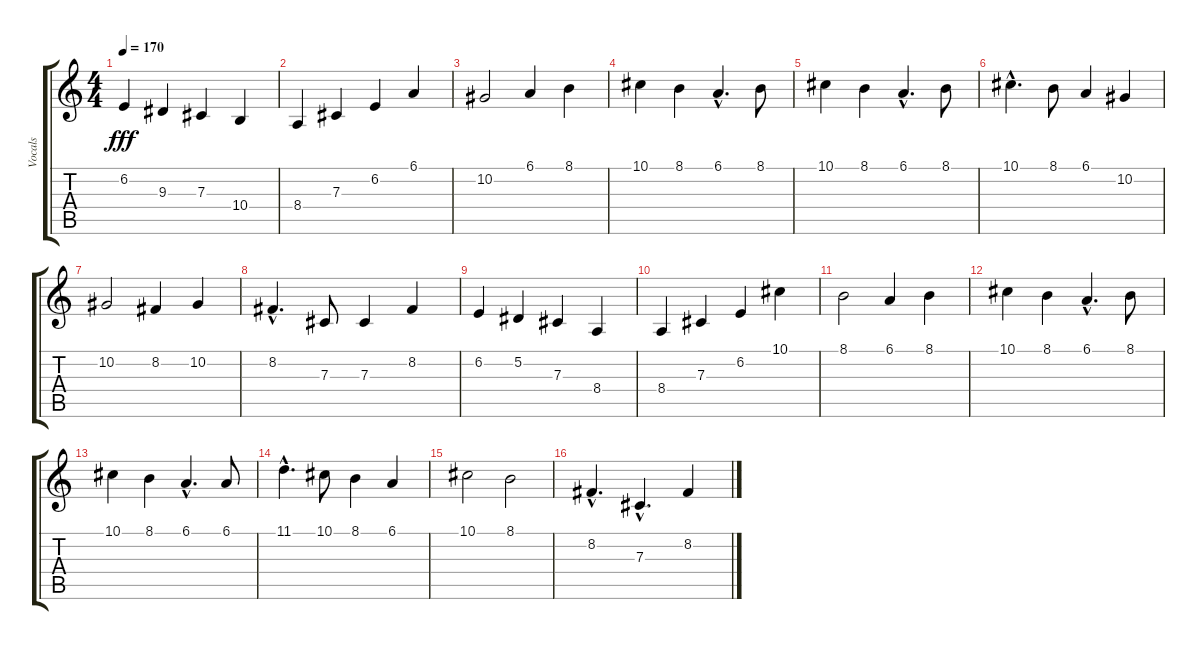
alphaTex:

\track ("Vocals" "Vocals") {instrument lead3calliope}
\staff {score tabs}
\tuning (Eb4 Bb3 Gb3 Db3 Ab2 Eb2) {hide}
\ts (4 4)
\tempo 170
\clef g2
\ks c
6.2.4{dy fff} 9.3.4 7.3.4 10.4.4 |
8.4.4 7.3.4 6.2.4 6.1.4 |
10.2.2 6.1.4 8.1.4 |
10.1.4 8.1.4 6.1{hac}.4{d} 8.1.8 |
10.1.4 8.1.4 6.1{hac}.4{d} 8.1.8 |
10.1{hac}.4{d} 8.1.8 6.1.4 10.2.4 |
10.2.2 8.2.4 10.2.4 |
8.2{hac}.4{d} 7.3.8 7.3.4 8.2.4 |
6.2.4 5.2.4 7.3.4 8.4.4 |
8.4.4 7.3.4 6.2.4 10.1.4 |
8.1.2 6.1.4 8.1.4 |
10.1.4 8.1.4 6.1{hac}.4{d} 8.1.8 |
10.1.4 8.1.4 6.1{hac}.4{d} 6.1.8 |
11.1{hac}.4{d} 10.1.8 8.1.4 6.1.4 |
10.1.2 8.1.2 |
8.2{hac}.4{d} 7.3{hac}.4{d} 8.2.4
